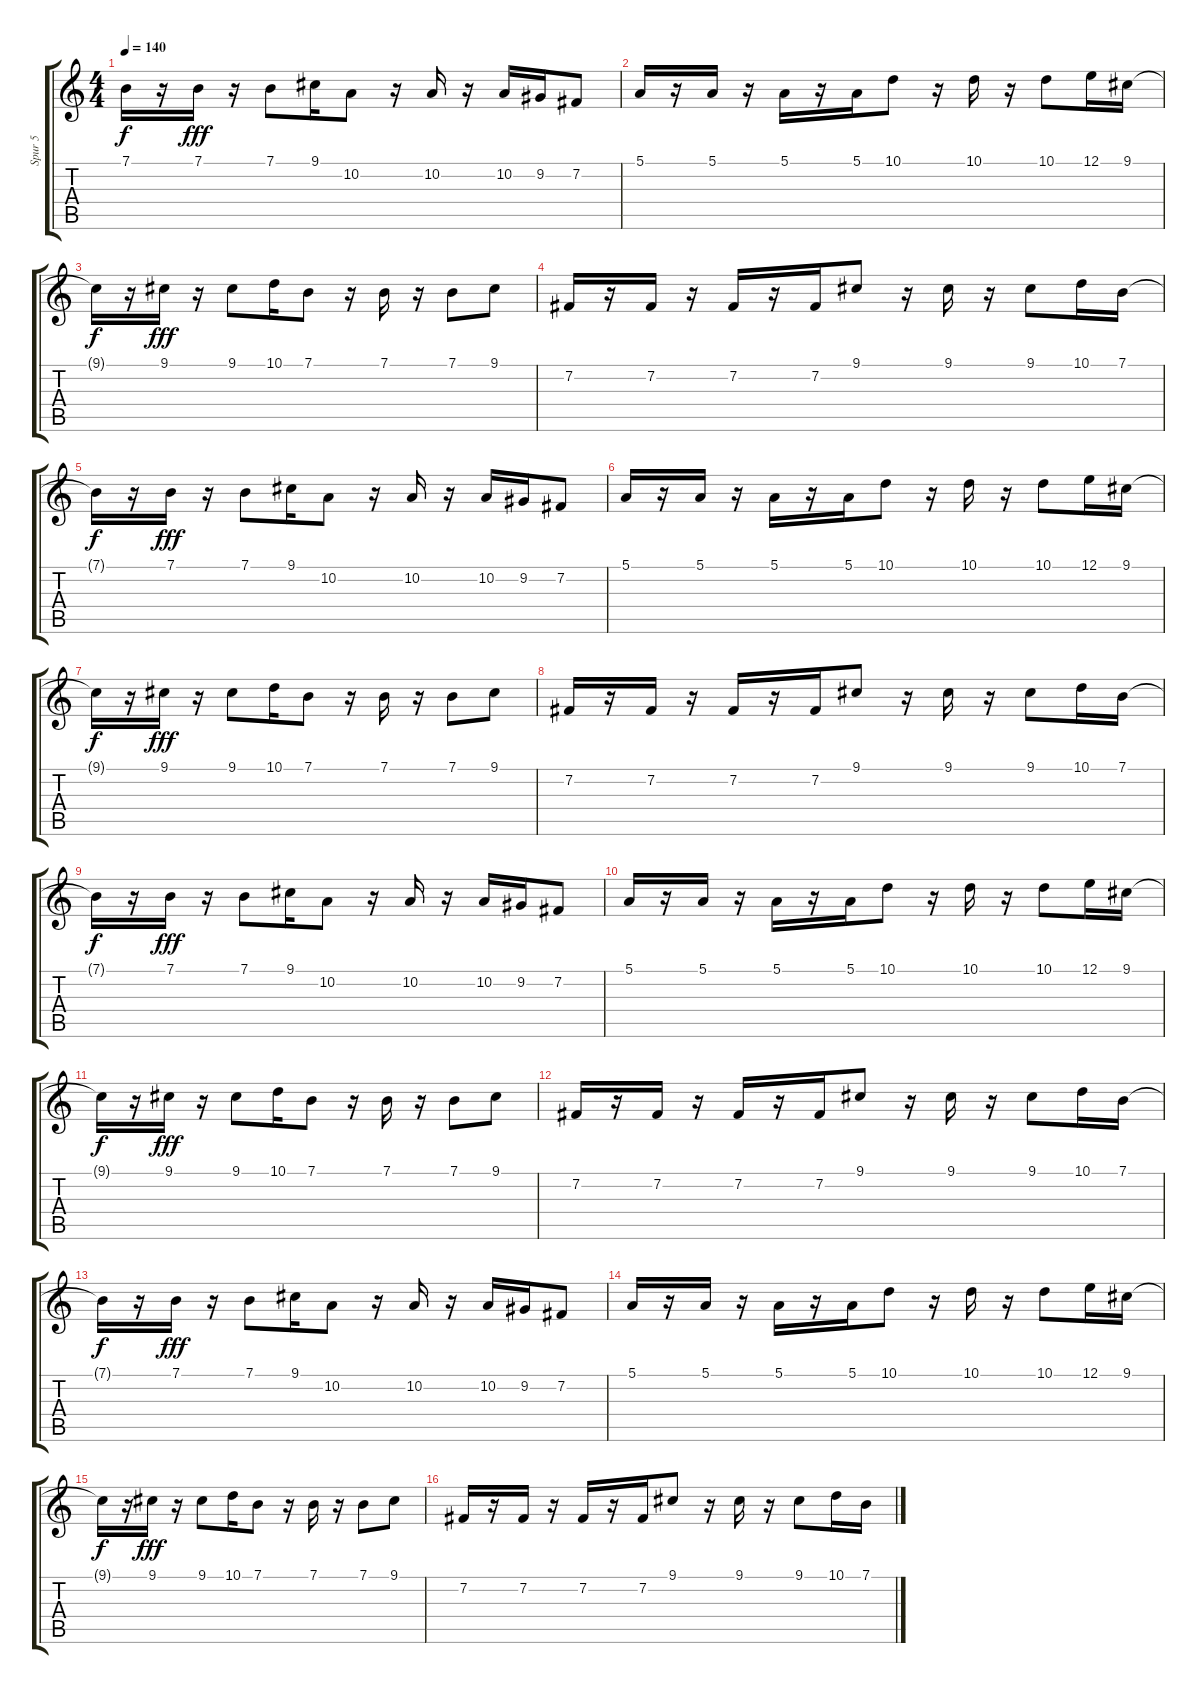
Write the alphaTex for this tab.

\track ("Spur 5" "Spur 5") {instrument lead2sawtooth}
\staff {score tabs}
\tuning (E4 B3 G3 D3 A2 E2) {hide}
\ts (4 4)
\tempo 140
\clef g2
\ks c
7.1{t}.16{dy f} r.16 7.1.16{dy fff} r.16 7.1.8 9.1.16 10.2.8 r.16 10.2.16 r.16 10.2.16 9.2.16 7.2.8 |
5.1.16 r.16 5.1.16 r.16 5.1.16 r.16 5.1.16 10.1.8 r.16 10.1.16 r.16 10.1.8 12.1.16 9.1.16 |
9.1{t}.16{dy f} r.16 9.1.16{dy fff} r.16 9.1.8 10.1.16 7.1.8 r.16 7.1.16 r.16 7.1.8 9.1.8 |
7.2.16 r.16 7.2.16 r.16 7.2.16 r.16 7.2.16 9.1.8 r.16 9.1.16 r.16 9.1.8 10.1.16 7.1.16 |
7.1{t}.16{dy f} r.16 7.1.16{dy fff} r.16 7.1.8 9.1.16 10.2.8 r.16 10.2.16 r.16 10.2.16 9.2.16 7.2.8 |
5.1.16 r.16 5.1.16 r.16 5.1.16 r.16 5.1.16 10.1.8 r.16 10.1.16 r.16 10.1.8 12.1.16 9.1.16 |
9.1{t}.16{dy f} r.16 9.1.16{dy fff} r.16 9.1.8 10.1.16 7.1.8 r.16 7.1.16 r.16 7.1.8 9.1.8 |
7.2.16 r.16 7.2.16 r.16 7.2.16 r.16 7.2.16 9.1.8 r.16 9.1.16 r.16 9.1.8 10.1.16 7.1.16 |
7.1{t}.16{dy f} r.16 7.1.16{dy fff} r.16 7.1.8 9.1.16 10.2.8 r.16 10.2.16 r.16 10.2.16 9.2.16 7.2.8 |
5.1.16 r.16 5.1.16 r.16 5.1.16 r.16 5.1.16 10.1.8 r.16 10.1.16 r.16 10.1.8 12.1.16 9.1.16 |
9.1{t}.16{dy f} r.16 9.1.16{dy fff} r.16 9.1.8 10.1.16 7.1.8 r.16 7.1.16 r.16 7.1.8 9.1.8 |
7.2.16 r.16 7.2.16 r.16 7.2.16 r.16 7.2.16 9.1.8 r.16 9.1.16 r.16 9.1.8 10.1.16 7.1.16 |
7.1{t}.16{dy f} r.16 7.1.16{dy fff} r.16 7.1.8 9.1.16 10.2.8 r.16 10.2.16 r.16 10.2.16 9.2.16 7.2.8 |
5.1.16 r.16 5.1.16 r.16 5.1.16 r.16 5.1.16 10.1.8 r.16 10.1.16 r.16 10.1.8 12.1.16 9.1.16 |
9.1{t}.16{dy f} r.16 9.1.16{dy fff} r.16 9.1.8 10.1.16 7.1.8 r.16 7.1.16 r.16 7.1.8 9.1.8 |
7.2.16 r.16 7.2.16 r.16 7.2.16 r.16 7.2.16 9.1.8 r.16 9.1.16 r.16 9.1.8 10.1.16 7.1.16
